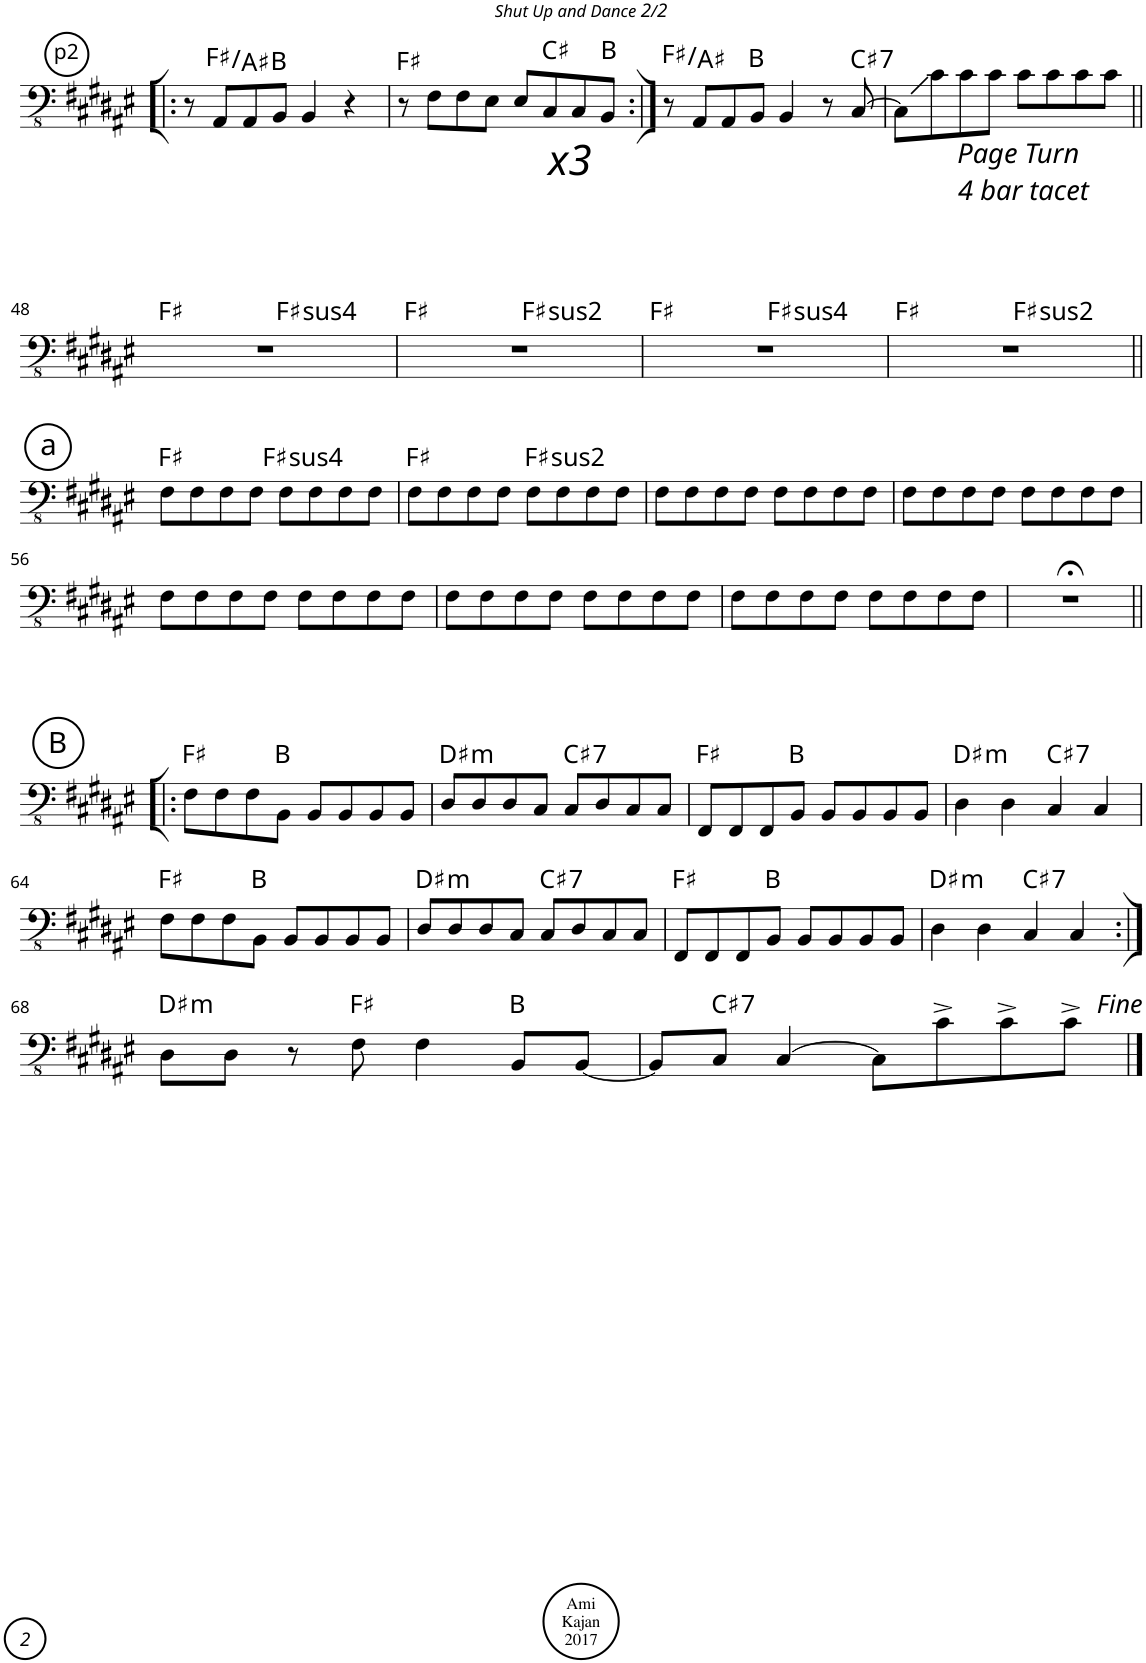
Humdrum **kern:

**kern	**harte
*part1	*part1
*staff1	*
*I"Akustinen basso	*
*I'Basso	*
!!LO:PB:g=z
*clefFv4	*
*k[f#c#g#d#a#e#]	*
*M4/4	*
*met(c)	*
!!LO:REH:place=s1:a:cj:enc=circle:t=p2
=44!|:	=44!|:
8r	.
8AAA#/L	F#:maj/3
8AAA#/	.
8BBB/J	B:maj
4BBB/	.
4r	.
=45	=45
8r	F#:maj
8FF#\L	.
8FF#\	.
8EE#\J	.
8EE#/L	.
8CC#/	C#:maj
8CC#/	.
!LO:TX:b:i:t=x3	!
8BBB/J	B:maj
=46:|!	=46:|!
8r	F#:maj/3
8AAA#/L	.
8AAA#/	.
8BBB/J	B:maj
4BBB/	.
8r	.
!	!LO:H:kt=7
[8CC#/	C#:7
=47	=47
8CC#\L]	.
8C#\	.
8C#\	.
8C#\J	.
8C#\L	.
8C#\	.
8C#\	.
!LO:TX:b:i:t=Page Turn	!
!LO:TX:b:t=4 bar tacet	!
8C#\J	.
!!LO:LB:g=z
=48||	=48||
*^	*
1r	2ryy	F#:maj
!	!	!LO:H:kt=4
.	2ryy	F#:sus4
=49	=49	=49
1r	2ryy	F#:maj
!	!	!LO:H:kt=2
.	2ryy	F#:(1,2,5)
=50	=50	=50
1r	2ryy	F#:maj
!	!	!LO:H:kt=4
.	2ryy	F#:sus4
=51	=51	=51
1r	2ryy	F#:maj
!	!	!LO:H:kt=2
.	2ryy	F#:(1,2,5)
*v	*v	*
!!LO:LB:g=z
!!LO:REH:place=s1:a:cj:enc=circle:fs=14:t=a
=52||	=52||
8FF#\L	F#:maj
8FF#\	.
8FF#\	.
8FF#\J	.
!	!LO:H:kt=4
8FF#\L	F#:sus4
8FF#\	.
8FF#\	.
8FF#\J	.
=53	=53
8FF#\L	F#:maj
8FF#\	.
8FF#\	.
8FF#\J	.
!	!LO:H:kt=2
8FF#\L	F#:(1,2,5)
8FF#\	.
8FF#\	.
8FF#\J	.
=54	=54
8FF#\L	.
8FF#\	.
8FF#\	.
8FF#\J	.
8FF#\L	.
8FF#\	.
8FF#\	.
8FF#\J	.
=55	=55
8FF#\L	.
8FF#\	.
8FF#\	.
8FF#\J	.
8FF#\L	.
8FF#\	.
8FF#\	.
8FF#\J	.
!!LO:LB:g=z
=56	=56
8FF#\L	.
8FF#\	.
8FF#\	.
8FF#\J	.
8FF#\L	.
8FF#\	.
8FF#\	.
8FF#\J	.
=57	=57
8FF#\L	.
8FF#\	.
8FF#\	.
8FF#\J	.
8FF#\L	.
8FF#\	.
8FF#\	.
8FF#\J	.
=58	=58
8FF#\L	.
8FF#\	.
8FF#\	.
8FF#\J	.
8FF#\L	.
8FF#\	.
8FF#\	.
8FF#\J	.
=59	=59
1r;<	.
!!LO:LB:g=z
!!LO:REH:place=s1:a:cj:enc=circle:fs=14:t=B
=60!|:	=60!|:
8FF#\L	F#:maj
8FF#\	.
8FF#\	.
8BBB\J	B:maj
8BBB/L	.
8BBB/	.
8BBB/	.
8BBB/J	.
=61	=61
!	!LO:H:kt=m
8DD#/L	D#:min
8DD#/	.
8DD#/	.
8CC#/J	.
!	!LO:H:kt=7
8CC#/L	C#:7
8DD#/	.
8CC#/	.
8CC#/J	.
=62	=62
8FFF#/L	F#:maj
8FFF#/	.
8FFF#/	.
8BBB/J	B:maj
8BBB/L	.
8BBB/	.
8BBB/	.
8BBB/J	.
=63	=63
!	!LO:H:kt=m
4DD#\	D#:min
4DD#\	.
!	!LO:H:kt=7
4CC#/	C#:7
4CC#/	.
!!LO:LB:g=z
=64	=64
8FF#\L	F#:maj
8FF#\	.
8FF#\	.
8BBB\J	B:maj
8BBB/L	.
8BBB/	.
8BBB/	.
8BBB/J	.
=65	=65
!	!LO:H:kt=m
8DD#/L	D#:min
8DD#/	.
8DD#/	.
8CC#/J	.
!	!LO:H:kt=7
8CC#/L	C#:7
8DD#/	.
8CC#/	.
8CC#/J	.
=66	=66
8FFF#/L	F#:maj
8FFF#/	.
8FFF#/	.
8BBB/J	B:maj
8BBB/L	.
8BBB/	.
8BBB/	.
8BBB/J	.
=67	=67
!	!LO:H:kt=m
4DD#\	D#:min
4DD#\	.
!	!LO:H:kt=7
4CC#/	C#:7
4CC#/	.
!!LO:LB:g=z
=68:|!	=68:|!
!	!LO:H:kt=m
8DD#\L	D#:min
8DD#\J	.
8r	.
8FF#\	F#:maj
4FF#\	.
8BBB/L	B:maj
[8BBB/J	.
=69	=69
8BBB/L]	.
!	!LO:H:kt=7
8CC#/J	C#:7
[4CC#/	.
8CC#\L]	.
8C#^\	.
8C#^\	.
8C#^\J	.
==	==
*-	*-
